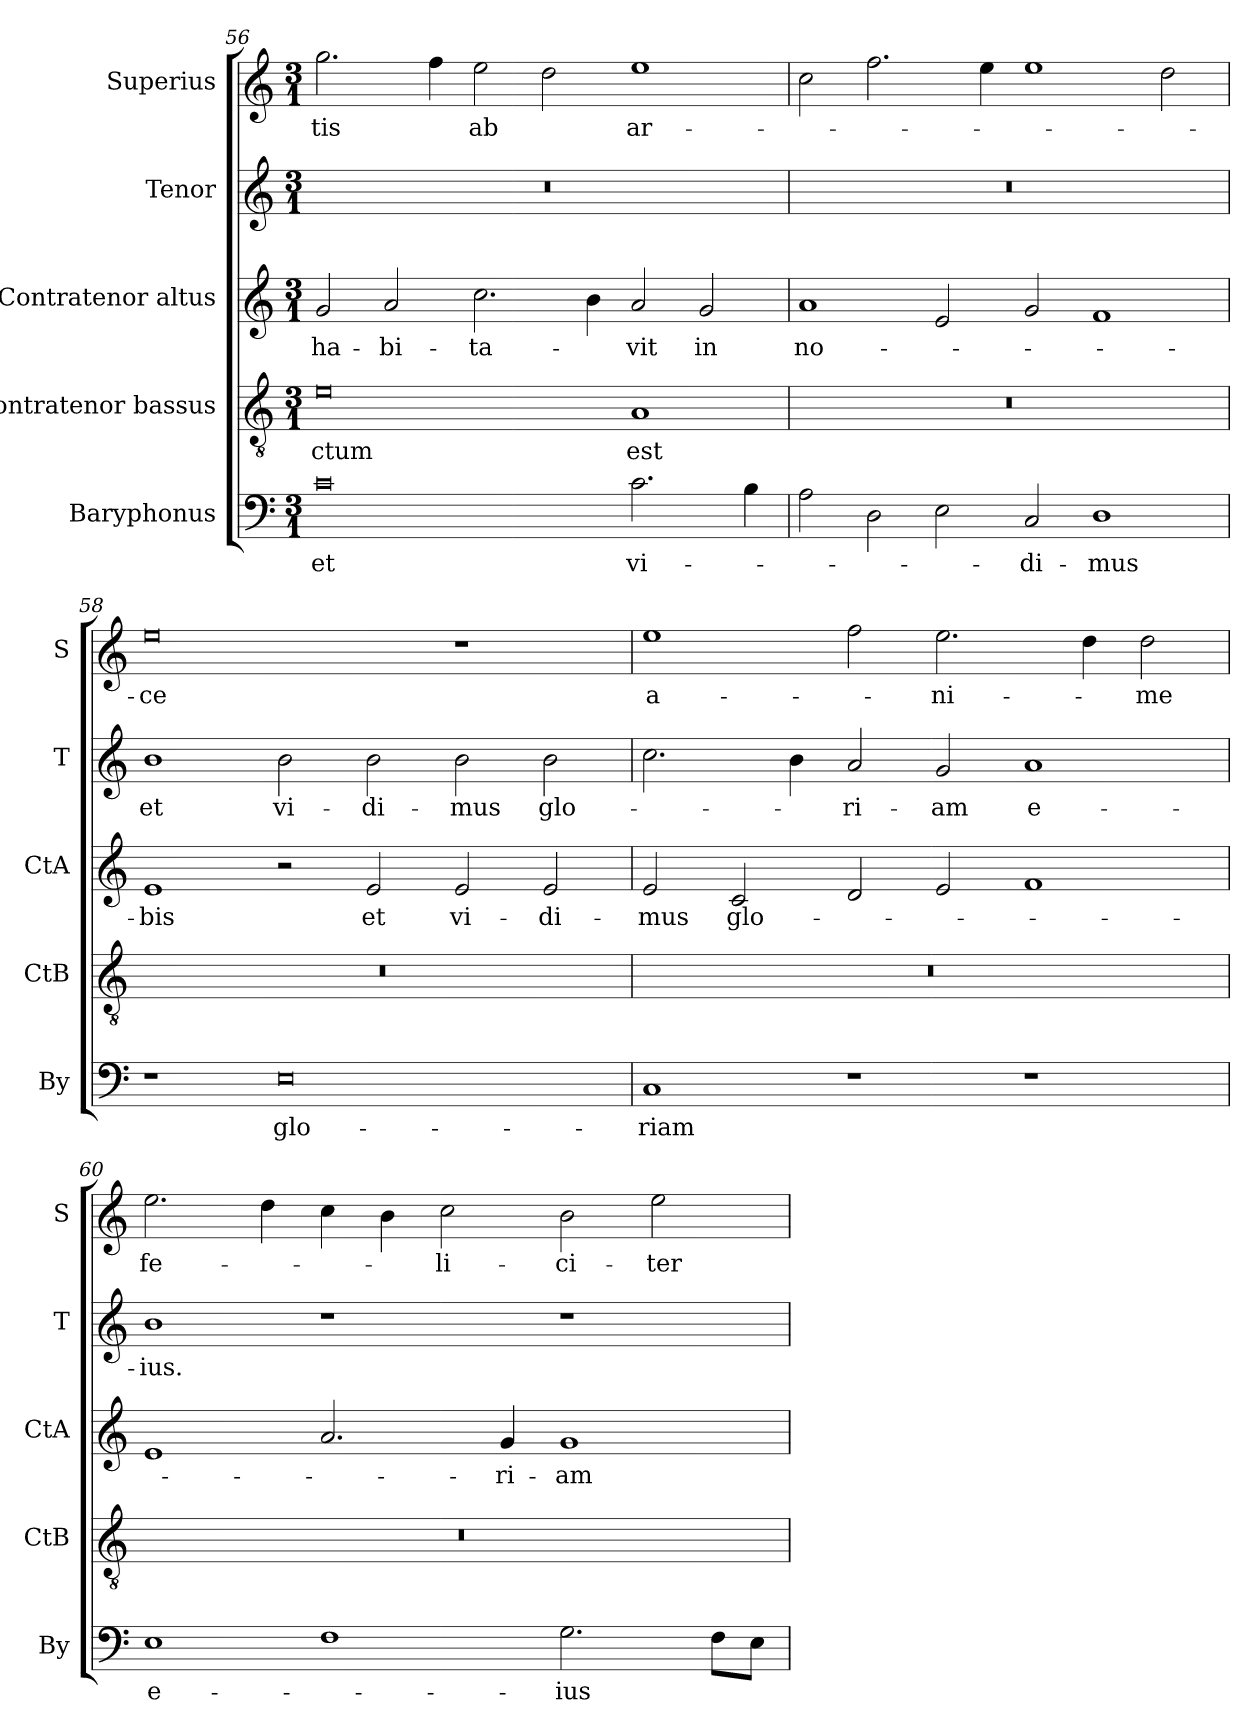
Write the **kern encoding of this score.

**kern	**text	**kern	**text	**kern	**text	**kern	**text	**kern	**text
*part5	*part5	*part4	*part4	*part3	*part3	*part2	*part2	*part1	*part1
*staff5	*staff5	*staff4	*staff4	*staff3	*staff3	*staff2	*staff2	*staff1	*staff1
*I"Baryphonus	*	*I"Contratenor bassus	*	*I"Contratenor altus	*	*I"Tenor	*	*I"Superius	*
*I'By	*	*I'CtB	*	*I'CtA	*	*I'T	*	*I'S	*
*clefF4	*	*clefGv2	*	*clefG2	*	*clefG2	*	*clefG2	*
*k[]	*	*k[]	*	*k[]	*	*k[]	*	*k[]	*
*M3/1	*	*M3/1	*	*M3/1	*	*M3/1	*	*M3/1	*
=56	=56	=56	=56	=56	=56	=56	=56	=56	=56
0c	et	0e	-ctum	2g/	ha-	0.r	.	2.gg\	-tis
.	.	.	.	2a/	-bi-	.	.	.	.
.	.	.	.	.	.	.	.	4ff\	.
.	.	.	.	2.cc\	-ta-	.	.	2ee\	ab
.	.	.	.	.	.	.	.	2dd\	.
.	.	.	.	4b\	.	.	.	.	.
2.c\	vi-	1A	est	2a/	-vit	.	.	1ee	ar-
.	.	.	.	2g/	in	.	.	.	.
4B\	.	.	.	.	.	.	.	.	.
=57	=57	=57	=57	=57	=57	=57	=57	=57	=57
2A\	.	0.r	.	1a	no-	0.r	.	2cc\	.
2D\	.	.	.	.	.	.	.	2.ff\	.
2E\	.	.	.	2e/	.	.	.	.	.
.	.	.	.	.	.	.	.	4ee\	.
2C/	-di-	.	.	2g/	.	.	.	1ee	.
1D	-mus	.	.	1f	.	.	.	.	.
.	.	.	.	.	.	.	.	2dd\	.
=58	=58	=58	=58	=58	=58	=58	=58	=58	=58
1r	.	0.r	.	1e	-bis	1b	et	0ee	-ce
0E	glo-	.	.	2r	.	2b\	vi-	.	.
.	.	.	.	2e/	et	2b\	-di-	.	.
.	.	.	.	2e/	vi-	2b\	-mus	1r	.
.	.	.	.	2e/	-di-	2b\	glo-	.	.
=59	=59	=59	=59	=59	=59	=59	=59	=59	=59
1C	-riam	0.r	.	2e/	-mus	2.cc\	.	1ee	a-
.	.	.	.	2c/	glo-	.	.	.	.
.	.	.	.	.	.	4b\	.	.	.
1r	.	.	.	2d/	.	2a/	-ri-	2ff\	.
.	.	.	.	2e/	.	2g/	-am	2.ee\	-ni-
1r	.	.	.	1f	.	1a	e-	.	.
.	.	.	.	.	.	.	.	4dd\	.
.	.	.	.	.	.	.	.	2dd\	-me
=60	=60	=60	=60	=60	=60	=60	=60	=60	=60
1E	e-	0.r	.	1e	.	1b	-ius.	2.ee\	fe-
.	.	.	.	.	.	.	.	4dd\	.
1F	.	.	.	2.a/	.	1r	.	4cc\	.
.	.	.	.	.	.	.	.	4b\	.
.	.	.	.	.	.	.	.	2cc\	-li-
.	.	.	.	4g/	-ri-	.	.	.	.
2.G\	-ius	.	.	1g	-am	1r	.	2b\	-ci-
.	.	.	.	.	.	.	.	2ee\	-ter
8F\L	.	.	.	.	.	.	.	.	.
8E\J	.	.	.	.	.	.	.	.	.
=	=	=	=	=	=	=	=	=	=
*-	*-	*-	*-	*-	*-	*-	*-	*-	*-
